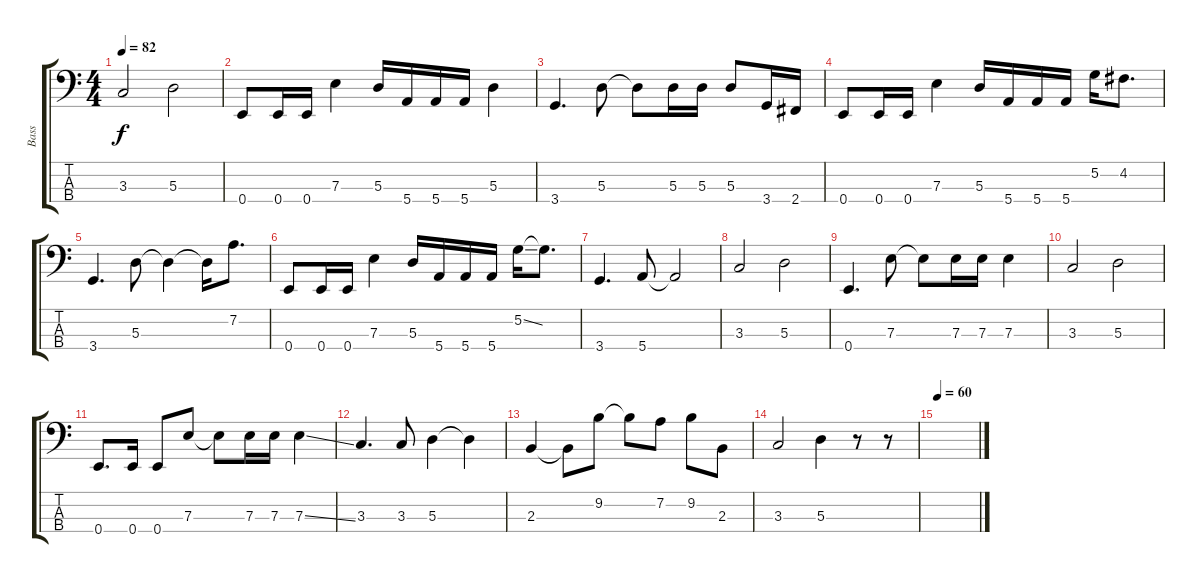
\track ("Bass" "Bass") {instrument electricbassfinger}
\staff {score tabs}
\tuning (G2 D2 A1 E1) {hide}
\ts (4 4)
\tempo 82
\clef f4
\ks c
3.3.2{dy f} 5.3.2 |
0.4.8 0.4.16 0.4.16 7.3.4 5.3.16 5.4.16 5.4.16 5.4.16 5.3.4 |
3.4.4{d} 5.3.8 5.3{t}.8 5.3.16 5.3.16 5.3.8 3.4.16 2.4.16 |
0.4.8 0.4.16 0.4.16 7.3.4 5.3.16 5.4.16 5.4.16 5.4.16 5.2.16 4.2.8{d} |
3.4.4{d} 5.3.8 5.3{t}.4 5.3{t}.16 7.2.8{d} |
0.4.8 0.4.16 0.4.16 7.3.4 5.3.16 5.4.16 5.4.16 5.4.16 5.2{ss}.16 5.2{t}.8{d} |
3.4.4{d} 5.4.8 5.4{t}.2 |
3.3.2 5.3.2 |
0.4.4{d} 7.3.8 7.3{t}.8 7.3.16 7.3.16 7.3.4 |
3.3.2 5.3.2 |
0.4.8{d} 0.4.16 0.4.8 7.3.8 7.3{t}.8 7.3.16 7.3.16 7.3{ss}.4 |
3.3.4{d} 3.3.8 5.3.4 5.3{t}.4 |
2.3.4 2.3{t}.8 9.2.8 9.2{t}.8 7.2.8 9.2.8 2.3.8 |
3.3.2 5.3.4 r.8 r.8 |
\tempo 60
